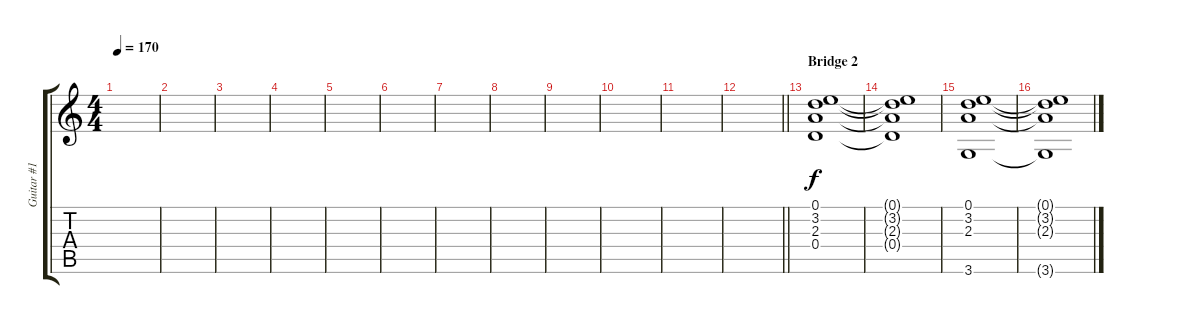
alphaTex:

\track ("Guitar #1" "Guitar #1") {instrument electricguitarclean}
\staff {score tabs}
\tuning (E4 B3 G3 D3 A2 E2) {hide}
\ts (4 4)
\tempo 170
\clef g2
\ks c
|
|
|
|
|
|
|
|
|
|
|
\barLineRight lightlight
|
\section ("" "Bridge 2")
(0.1 3.2 2.3 0.4).1{dy f} |
(0.1{t} 3.2{t} 2.3{t} 0.4{t}).1 |
(0.1 3.2 2.3 3.6).1 |
(0.1{t} 3.2{t} 2.3{t} 3.6{t}).1
